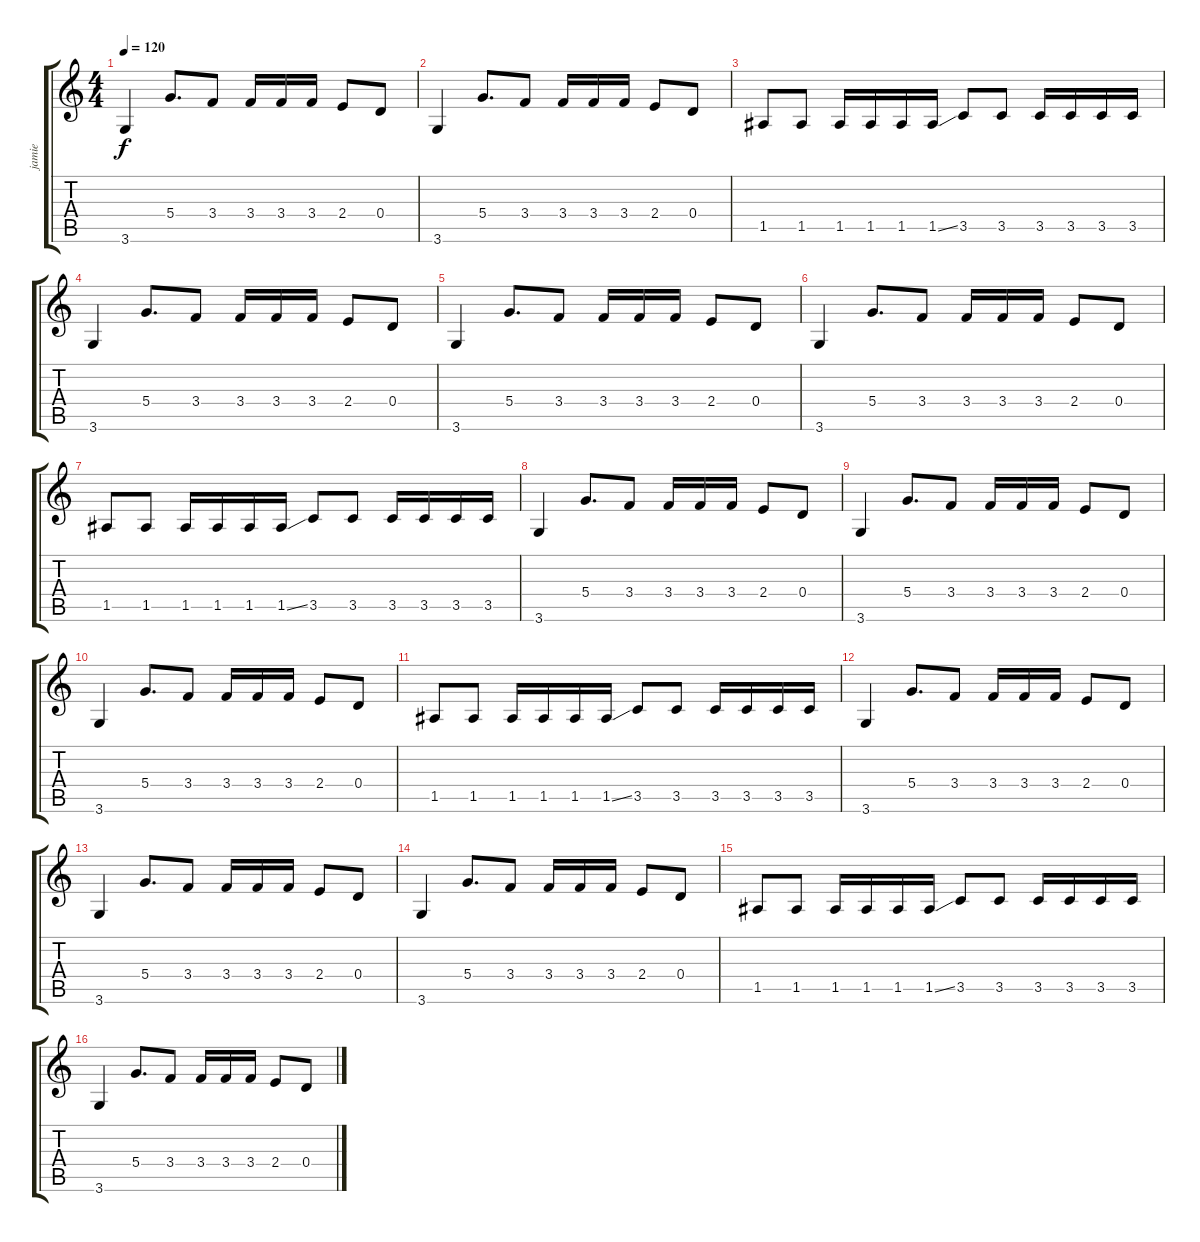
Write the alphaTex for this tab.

\track ("jamie" "jamie") {instrument electricguitarclean}
\staff {score tabs}
\tuning (E4 B3 G3 D3 A2 E2) {hide}
\ts (4 4)
\tempo 120
\clef g2
\ks c
3.6.4{dy f} 5.4.8{d} 3.4.8 3.4.16 3.4.16 3.4.16 2.4.8 0.4.8 |
3.6.4 5.4.8{d} 3.4.8 3.4.16 3.4.16 3.4.16 2.4.8 0.4.8 |
1.5.8 1.5.8 1.5.16 1.5.16 1.5.16 1.5{ss}.16 3.5.8 3.5.8 3.5.16 3.5.16 3.5.16 3.5.16 |
3.6.4 5.4.8{d} 3.4.8 3.4.16 3.4.16 3.4.16 2.4.8 0.4.8 |
3.6.4 5.4.8{d} 3.4.8 3.4.16 3.4.16 3.4.16 2.4.8 0.4.8 |
3.6.4 5.4.8{d} 3.4.8 3.4.16 3.4.16 3.4.16 2.4.8 0.4.8 |
1.5.8 1.5.8 1.5.16 1.5.16 1.5.16 1.5{ss}.16 3.5.8 3.5.8 3.5.16 3.5.16 3.5.16 3.5.16 |
3.6.4 5.4.8{d} 3.4.8 3.4.16 3.4.16 3.4.16 2.4.8 0.4.8 |
3.6.4 5.4.8{d} 3.4.8 3.4.16 3.4.16 3.4.16 2.4.8 0.4.8 |
3.6.4 5.4.8{d} 3.4.8 3.4.16 3.4.16 3.4.16 2.4.8 0.4.8 |
1.5.8 1.5.8 1.5.16 1.5.16 1.5.16 1.5{ss}.16 3.5.8 3.5.8 3.5.16 3.5.16 3.5.16 3.5.16 |
3.6.4 5.4.8{d} 3.4.8 3.4.16 3.4.16 3.4.16 2.4.8 0.4.8 |
3.6.4 5.4.8{d} 3.4.8 3.4.16 3.4.16 3.4.16 2.4.8 0.4.8 |
3.6.4 5.4.8{d} 3.4.8 3.4.16 3.4.16 3.4.16 2.4.8 0.4.8 |
1.5.8 1.5.8 1.5.16 1.5.16 1.5.16 1.5{ss}.16 3.5.8 3.5.8 3.5.16 3.5.16 3.5.16 3.5.16 |
3.6.4 5.4.8{d} 3.4.8 3.4.16 3.4.16 3.4.16 2.4.8 0.4.8
